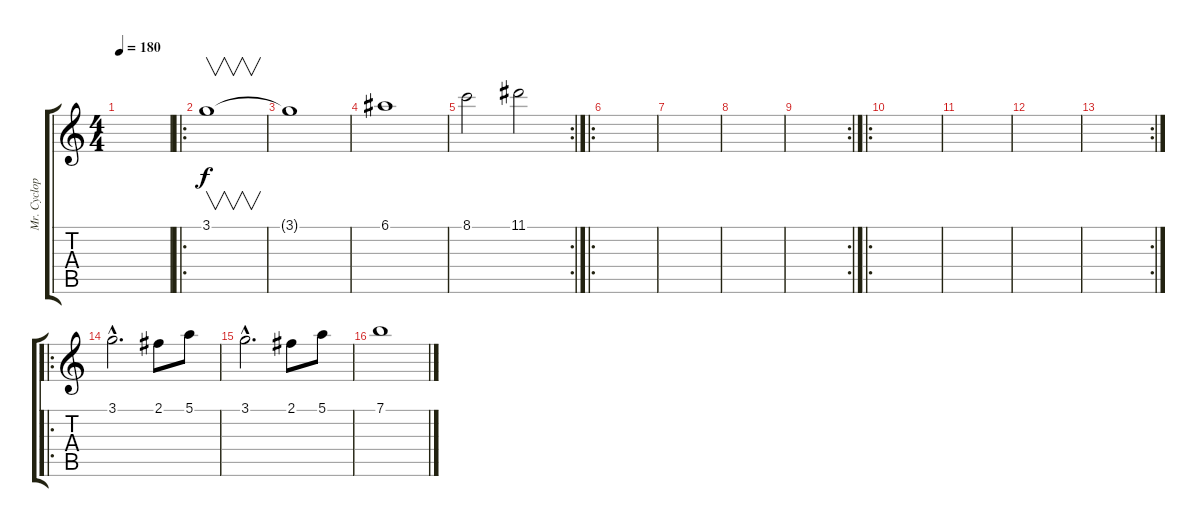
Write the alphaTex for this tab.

\track ("Mr. Cyclop Solo" "Mr. Cyclop") {instrument overdrivenguitar}
\staff {score tabs}
\tuning (E4 B3 G3 D3 A2 E2) {hide}
\ts (4 4)
\tempo 180
\clef g2
\ks c
|
\ro
3.1.1{v} |
3.1{t}.1 |
6.1.1 |
\rc 2
8.1.2 11.1.2 |
\ro
|
|
|
\rc 2
|
\ro
|
|
|
\rc 2
|
\ro
3.1{hac}.2{d} 2.1.8 5.1.8 |
3.1{hac}.2{d} 2.1.8 5.1.8 |
7.1.1
